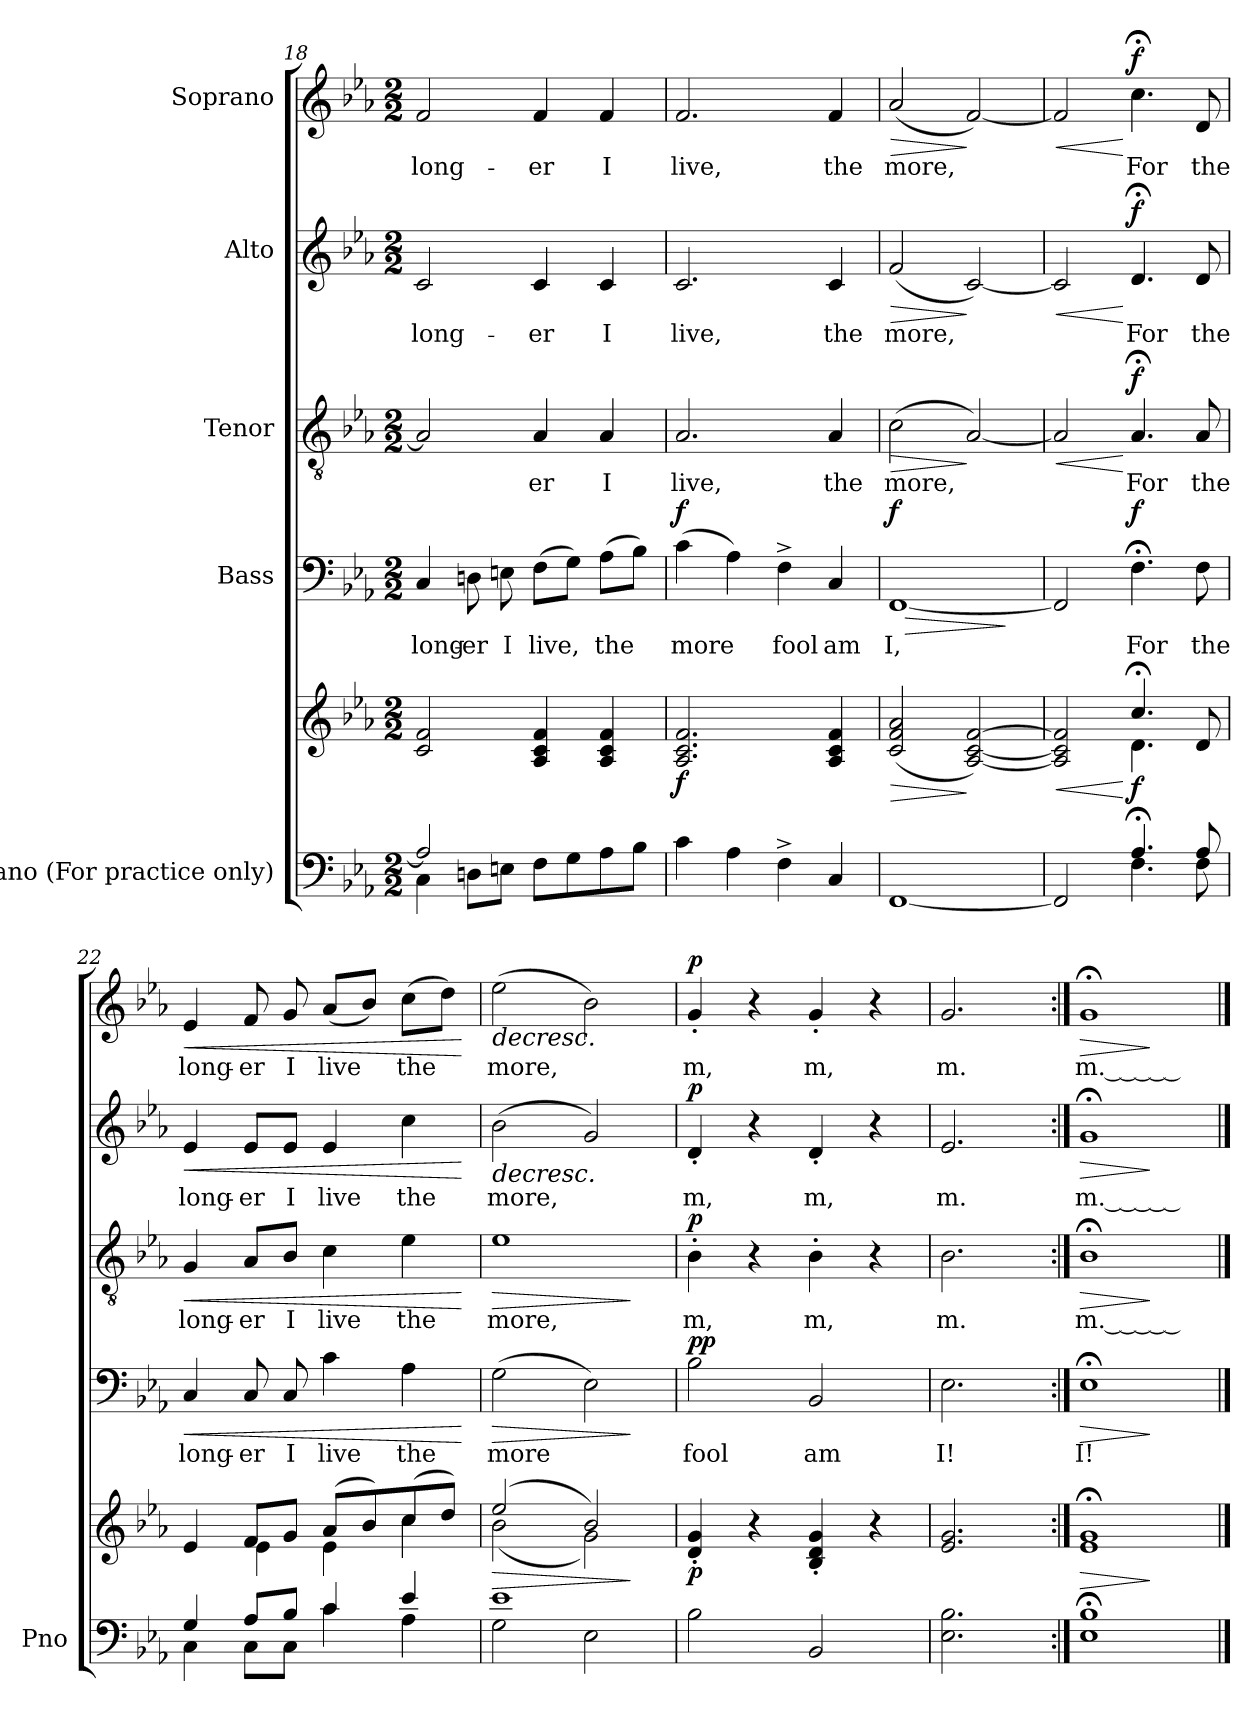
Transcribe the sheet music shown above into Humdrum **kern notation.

**kern	**kern	**dynam	**kern	**text	**dynam	**kern	**text	**dynam	**kern	**text	**dynam	**kern	**text	**dynam
*part5	*part5	*part5	*part4	*part4	*part4	*part3	*part3	*part3	*part2	*part2	*part2	*part1	*part1	*part1
*staff6	*staff5	*staff5/6	*staff4	*staff4	*staff4	*staff3	*staff3	*staff3	*staff2	*staff2	*staff2	*staff1	*staff1	*staff1
*I"Piano (For practice only)	*	*	*I"Bass	*	*	*I"Tenor	*	*	*I"Alto	*	*	*I"Soprano	*	*
*I'Pno	*	*	*	*	*	*	*	*	*	*	*	*	*	*
*clefF4	*clefG2	*	*clefF4	*	*	*clefGv2	*	*	*clefG2	*	*	*clefG2	*	*
*k[b-e-a-]	*k[b-e-a-]	*	*k[b-e-a-]	*	*	*k[b-e-a-]	*	*	*k[b-e-a-]	*	*	*k[b-e-a-]	*	*
*M2/2	*M2/2	*	*M2/2	*	*	*M2/2	*	*	*M2/2	*	*	*M2/2	*	*
=18	=18	=18	=18	=18	=18	=18	=18	=18	=18	=18	=18	=18	=18	=18
*^	*	*	*	*	*	*	*	*	*	*	*	*	*	*
!	!	!	!	!	!LO:LY:b	!	!	!	!	!	!LO:LY:b	!	!	!LO:LY:b	!
2A-/]	4C\	2c/ 2f/	.	4C/	long-	.	2A-/]	.	.	2c/	long-	.	2f/	long-	.
!	!	!	!	!	!LO:LY:b	!	!	!	!	!	!	!	!	!	!
.	8Dn\L	.	.	8Dn\	-er	.	.	.	.	.	.	.	.	.	.
!	!	!	!	!	!LO:LY:b	!	!	!	!	!	!	!	!	!	!
.	8En\J	.	.	8En\	I	.	.	.	.	.	.	.	.	.	.
!	!	!	!	!	!LO:LY:b	!	!	!LO:LY:b	!	!	!LO:LY:b	!	!	!LO:LY:b	!
2ryy	8F\L	4A-/ 4c/ 4f/	.	(>8F\L	live,	.	4A-/	-er	.	4c/	-er	.	4f/	-er	.
.	8G\	.	.	8G\J)	.	.	.	.	.	.	.	.	.	.	.
!	!	!	!	!	!LO:LY:b	!	!	!LO:LY:b	!	!	!LO:LY:b	!	!	!LO:LY:b	!
.	8A-\	4A-/ 4c/ 4f/	.	(>8A-\L	the	.	4A-/	I	.	4c/	I	.	4f/	I	.
.	8B-\J	.	.	8B-\J)	.	.	.	.	.	.	.	.	.	.	.
=19	=19	=19	=19	=19	=19	=19	=19	=19	=19	=19	=19	=19	=19	=19	=19
!	!	!	!LO:DY:b	!	!LO:LY:b	!LO:DY:a	!	!LO:LY:b	!	!	!LO:LY:b	!	!	!LO:LY:b	!
*v	*v	*	*	*	*	*	*	*	*	*	*	*	*	*	*
4c\	2.A-/ 2.c/ 2.f/	f	(>4c\	more	f	2.A-/	live,	.	2.c/	live,	.	2.f/	live,	.
4A-\	.	.	4A-\)	.	.	.	.	.	.	.	.	.	.	.
!	!	!	!	!LO:LY:b	!	!	!	!	!	!	!	!	!	!
4F^\	.	.	4F^\	fool	.	.	.	.	.	.	.	.	.	.
!	!	!	!	!LO:LY:b	!	!	!LO:LY:b	!	!	!LO:LY:b	!	!	!LO:LY:b	!
4C/	4A-/ 4c/ 4f/	.	4C/	am	.	4A-/	the	.	4c/	the	.	4f/	the	.
=20	=20	=20	=20	=20	=20	=20	=20	=20	=20	=20	=20	=20	=20	=20
!	!	!LO:HP:b	!	!LO:LY:b	!LO:HP:b	!	!LO:LY:b	!LO:HP:b	!	!LO:LY:b	!LO:HP:b	!	!LO:LY:b	!LO:HP:b
!	!	!	!	!	!LO:DY:n=1:a	!	!	!	!	!	!	!	!	!
[1FF	(>2c/ 2f/ 2a-/	>	[1FF	I,	> f	(>2c\	more,	>	(<2f/	more,	>	(<2a-/	more,	>
.	[2A-/ [2c/ [2f/)	]	.	.	.	[2A-/)	.	]	[2c/)	.	]	[2f/)	.	]
.	.	.	.	.	]	.	.	.	.	.	.	.	.	.
!!LO:LB:g=z
=21	=21	=21	=21	=21	=21	=21	=21	=21	=21	=21	=21	=21	=21	=21
*^	*	*	*	*	*	*	*	*	*	*	*	*	*	*
!	!	!	!LO:HP:b	!	!	!	!	!	!LO:HP:b	!	!	!LO:HP:b	!	!	!LO:HP:b
*	*	*^	*	*	*	*	*	*	*	*	*	*	*	*	*
2FF/]	2ryy	2A-/] 2c/] 2f/]	2ryy	<	2FF/]	.	.	2A-/]	.	<	2c/]	.	<	2f/]	.	<
!	!	!	!	!LO:DY:n=1:b	!	!LO:LY:b	!LO:DY:a	!	!LO:LY:b	!LO:DY:n=1:a	!	!LO:LY:b	!LO:DY:n=1:a	!	!LO:LY:b	!LO:DY:n=1:a
4.A-;/	4.F\	4.cc;</	4.d\	[ f	4.F;<\	For	f	4.A-;</	For	[ f	4.d;</	For	[ f	4.cc;<\	For	[ f
!	!	!	!	!	!	!LO:LY:b	!	!	!LO:LY:b	!	!	!LO:LY:b	!	!	!LO:LY:b	!
8A-/	8F\	8d/	8ryy	.	8F\	the	.	8A-/	the	.	8d/	the	.	8d/	the	.
=22	=22	=22	=22	=22	=22	=22	=22	=22	=22	=22	=22	=22	=22	=22	=22	=22
!	!	!	!	!	!	!LO:LY:b	!LO:HP:b	!	!LO:LY:b	!LO:HP:b	!	!LO:LY:b	!LO:HP:b	!	!LO:LY:b	!LO:HP:b
4G/	4C\	4e-/	4ryy	.	4C/	long-	<	4G/	long-	<	4e-/	long-	<	4e-/	long-	<
!	!	!	!	!	!	!LO:LY:b	!	!	!LO:LY:b	!	!	!LO:LY:b	!	!	!LO:LY:b	!
8A-/L	8C\L	8f/L	4e-\	.	8C/	-er	.	8A-/L	-er	.	8e-/L	-er	.	8f/	-er	.
!	!	!	!	!	!	!LO:LY:b	!	!	!LO:LY:b	!	!	!LO:LY:b	!	!	!LO:LY:b	!
8B-/J	8C\J	8g/J	.	.	8C/	I	.	8B-/J	I	.	8e-/J	I	.	8g/	I	.
!	!	!	!	!	!	!LO:LY:b	!	!	!LO:LY:b	!	!	!LO:LY:b	!	!	!LO:LY:b	!
4c/	4c\	(>8a-/L	4e-\	.	4c\	live	.	4c\	live	.	4e-/	live	.	(<8a-/L	live	.
.	.	8b-/)	.	.	.	.	.	.	.	.	.	.	.	8b-/J)	.	.
!	!	!	!	!	!	!LO:LY:b	!	!	!LO:LY:b	!	!	!LO:LY:b	!	!	!LO:LY:b	!
4e-/	4A-\	(>8cc/	4cc\	.	4A-\	the	.	4e-\	the	.	4cc\	the	.	(>8cc\L	the	.
.	.	8dd/J)	.	.	.	.	.	.	.	.	.	.	.	8dd\J)	.	.
*v	*v	*	*	*	*	*	*	*	*	*	*	*	*	*	*	*
*	*v	*v	*	*	*	*	*	*	*	*	*	*	*	*	*
.	.	.	.	.	[	.	.	[	.	.	[	.	.	[
=23	=23	=23	=23	=23	=23	=23	=23	=23	=23	=23	=23	=23	=23	=23
*^	*	*	*	*	*	*	*	*	*	*	*	*	*	*
!	!	!	!LO:HP:b	!	!LO:LY:b	!LO:HP:b	!	!LO:LY:b	!LO:HP:b	!	!LO:LY:b	!LO:HP:b	!	!LO:LY:b	!LO:HP:b
*	*	*^	*	*	*	*	*	*	*	*	*	*	*	*	*
1e-	2G\	(>2ee-/	(<2b-\	>	(>2G\	more	>	1e-	more,	>	(>2b-\	more,	>	(>2ee-\	more,	>
.	2E-\	2b-/)	2g\)	.	2E-\)	.	.	.	.	.	2g/)	.	.	2b-\)	.	.
*v	*v	*	*	*	*	*	*	*	*	*	*	*	*	*	*	*
*	*v	*v	*	*	*	*	*	*	*	*	*	*	*	*	*
.	.	]	.	.	]	.	.	]	.	.	.	.	.	.
=24	=24	=24	=24	=24	=24	=24	=24	=24	=24	=24	=24	=24	=24	=24
!	!	!LO:DY:b	!	!LO:LY:b	!LO:DY:a	!	!LO:LY:b	!LO:DY:a	!	!LO:LY:b	!LO:DY:a	!	!LO:LY:b	!LO:DY:a
2B-\	4d/' 4g/'	p	2B-\	fool	pp	4B-'\	m,	p	4d'/	m,	p	4g'/	m,	p
.	4r	.	.	.	.	4r	.	.	4r	.	]	4r	.	]
!	!	!	!	!LO:LY:b	!	!	!LO:LY:b	!	!	!LO:LY:b	!	!	!LO:LY:b	!
2BB-/	4B-/' 4d/' 4g/'	.	2BB-/	am	.	4B-'\	m,	.	4d'/	m,	.	4g'/	m,	.
.	4r	.	.	.	.	4r	.	.	4r	.	.	4r	.	.
=25	=25	=25	=25	=25	=25	=25	=25	=25	=25	=25	=25	=25	=25	=25
!	!	!	!	!LO:LY:b	!	!	!LO:LY:b	!	!	!LO:LY:b	!	!	!LO:LY:b	!
2.E-\ 2.B-\	2.e-/ 2.g/	.	2.E-\	I!	.	2.B-\	m.	.	2.e-/	m.	.	2.g/	m.	.
=26:|!	=26:|!	=26:|!	=26:|!	=26:|!	=26:|!	=26:|!	=26:|!	=26:|!	=26:|!	=26:|!	=26:|!	=26:|!	=26:|!	=26:|!
!	!	!LO:HP:b	!	!LO:LY:b	!LO:HP:b	!	!LO:LY:b	!LO:HP:b	!	!LO:LY:b	!LO:HP:b	!	!LO:LY:b	!LO:HP:b
1E-; 1B-;	1e-;< 1g;<	>	1E-;<	I!	>	1B-;<	m.______	>	1g;<	m.______	>	1g;<	m.______	>
.	.	]	.	.	]	.	.	]	.	.	]	.	.	]
==	==	==	==	==	==	==	==	==	==	==	==	==	==	==
*-	*-	*-	*-	*-	*-	*-	*-	*-	*-	*-	*-	*-	*-	*-
